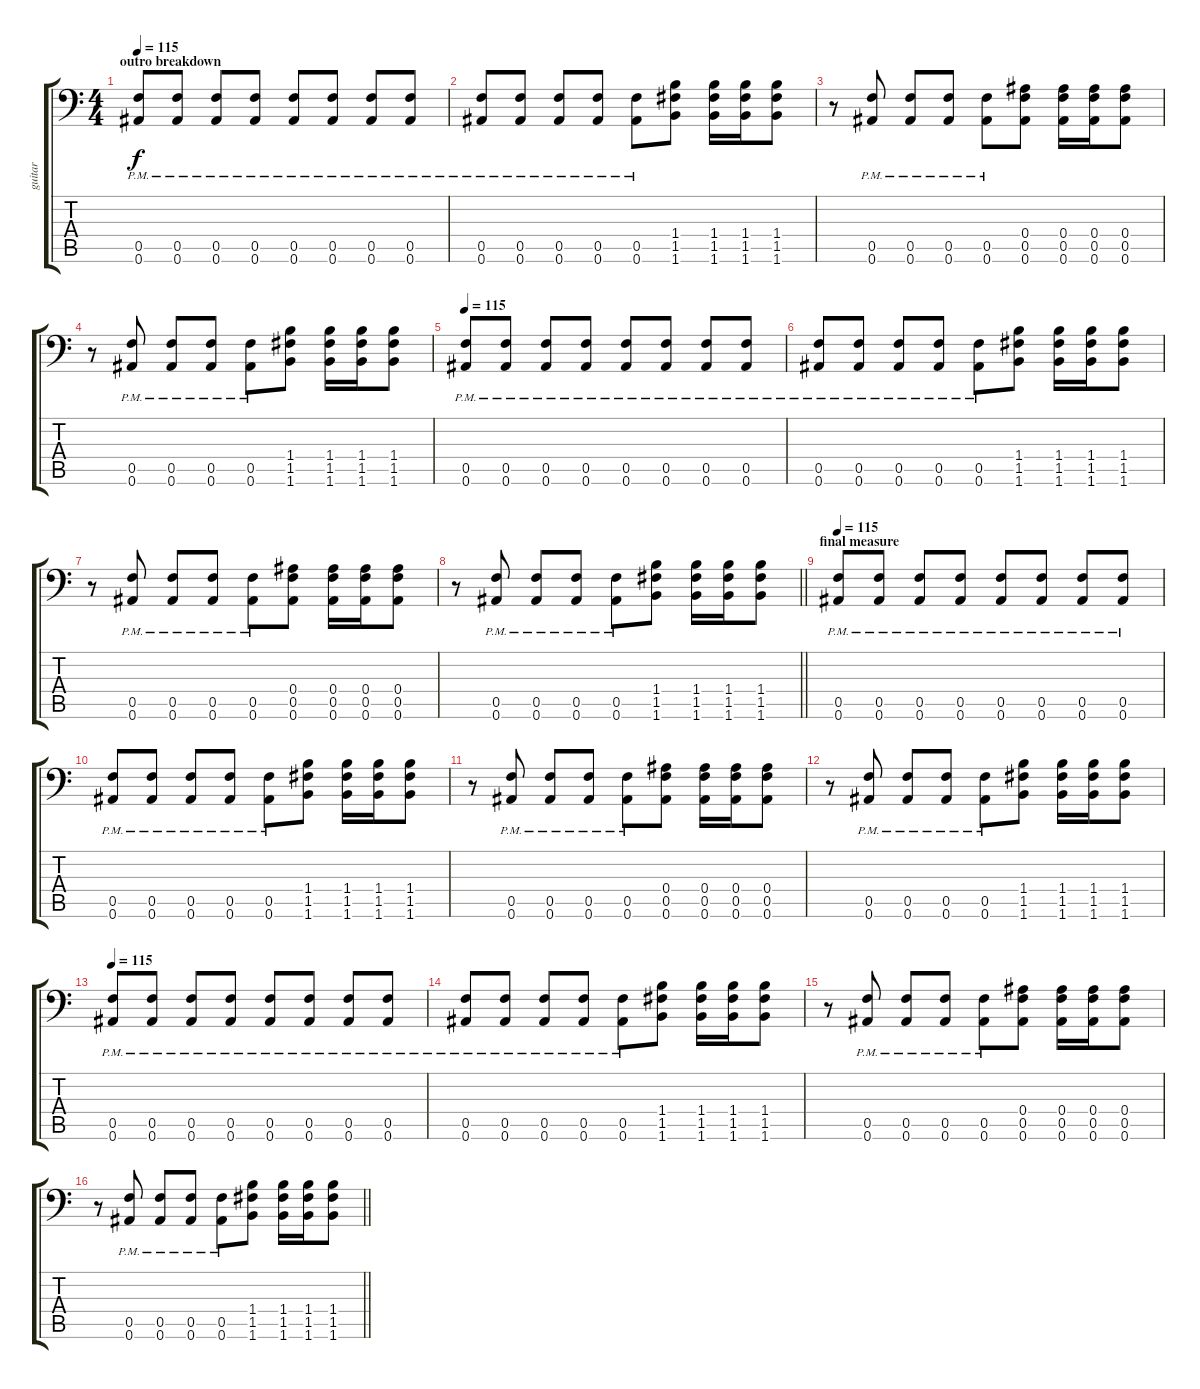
\track ("guitar" "guitar") {instrument distortionguitar}
\staff {score tabs}
\tuning (C4 G3 Eb3 Bb2 F2 Bb1) {hide}
\ts (4 4)
\section ("" "outro breakdown")
\tempo 110
\tempo 115
\clef f4
\ks c
(0.5{pm} 0.6{pm}).8{dy f} (0.5{pm} 0.6{pm}).8 (0.5{pm} 0.6{pm}).8 (0.5{pm} 0.6{pm}).8 (0.5{pm} 0.6{pm}).8 (0.5{pm} 0.6{pm}).8 (0.5{pm} 0.6{pm}).8 (0.5{pm} 0.6{pm}).8 |
(0.5{pm} 0.6{pm}).8 (0.5{pm} 0.6{pm}).8 (0.5{pm} 0.6{pm}).8 (0.5{pm} 0.6{pm}).8 (0.5{pm} 0.6{pm}).8 (1.4 1.5 1.6).8 (1.4 1.5 1.6).16 (1.4 1.5 1.6).16 (1.4 1.5 1.6).8 |
r.8 (0.5{pm} 0.6{pm}).8 (0.5{pm} 0.6{pm}).8 (0.5{pm} 0.6{pm}).8 (0.5{pm} 0.6{pm}).8 (0.4 0.5 0.6).8 (0.4 0.5 0.6).16 (0.4 0.5 0.6).16 (0.4 0.5 0.6).8 |
r.8 (0.5{pm} 0.6{pm}).8 (0.5{pm} 0.6{pm}).8 (0.5{pm} 0.6{pm}).8 (0.5{pm} 0.6{pm}).8 (1.4 1.5 1.6).8 (1.4 1.5 1.6).16 (1.4 1.5 1.6).16 (1.4 1.5 1.6).8 |
\tempo 115
(0.5{pm} 0.6{pm}).8 (0.5{pm} 0.6{pm}).8 (0.5{pm} 0.6{pm}).8 (0.5{pm} 0.6{pm}).8 (0.5{pm} 0.6{pm}).8 (0.5{pm} 0.6{pm}).8 (0.5{pm} 0.6{pm}).8 (0.5{pm} 0.6{pm}).8 |
(0.5{pm} 0.6{pm}).8 (0.5{pm} 0.6{pm}).8 (0.5{pm} 0.6{pm}).8 (0.5{pm} 0.6{pm}).8 (0.5{pm} 0.6{pm}).8 (1.4 1.5 1.6).8 (1.4 1.5 1.6).16 (1.4 1.5 1.6).16 (1.4 1.5 1.6).8 |
r.8 (0.5{pm} 0.6{pm}).8 (0.5{pm} 0.6{pm}).8 (0.5{pm} 0.6{pm}).8 (0.5{pm} 0.6{pm}).8 (0.4 0.5 0.6).8 (0.4 0.5 0.6).16 (0.4 0.5 0.6).16 (0.4 0.5 0.6).8 |
\barLineRight lightlight
r.8 (0.5{pm} 0.6{pm}).8 (0.5{pm} 0.6{pm}).8 (0.5{pm} 0.6{pm}).8 (0.5{pm} 0.6{pm}).8 (1.4 1.5 1.6).8 (1.4 1.5 1.6).16 (1.4 1.5 1.6).16 (1.4 1.5 1.6).8 |
\section ("" "final measure")
\tempo 110
\tempo 115
(0.5{pm} 0.6{pm}).8 (0.5{pm} 0.6{pm}).8 (0.5{pm} 0.6{pm}).8 (0.5{pm} 0.6{pm}).8 (0.5{pm} 0.6{pm}).8 (0.5{pm} 0.6{pm}).8 (0.5{pm} 0.6{pm}).8 (0.5{pm} 0.6{pm}).8 |
(0.5{pm} 0.6{pm}).8 (0.5{pm} 0.6{pm}).8 (0.5{pm} 0.6{pm}).8 (0.5{pm} 0.6{pm}).8 (0.5{pm} 0.6{pm}).8 (1.4 1.5 1.6).8 (1.4 1.5 1.6).16 (1.4 1.5 1.6).16 (1.4 1.5 1.6).8 |
r.8 (0.5{pm} 0.6{pm}).8 (0.5{pm} 0.6{pm}).8 (0.5{pm} 0.6{pm}).8 (0.5{pm} 0.6{pm}).8 (0.4 0.5 0.6).8 (0.4 0.5 0.6).16 (0.4 0.5 0.6).16 (0.4 0.5 0.6).8 |
r.8 (0.5{pm} 0.6{pm}).8 (0.5{pm} 0.6{pm}).8 (0.5{pm} 0.6{pm}).8 (0.5{pm} 0.6{pm}).8 (1.4 1.5 1.6).8 (1.4 1.5 1.6).16 (1.4 1.5 1.6).16 (1.4 1.5 1.6).8 |
\tempo 115
(0.5{pm} 0.6{pm}).8 (0.5{pm} 0.6{pm}).8 (0.5{pm} 0.6{pm}).8 (0.5{pm} 0.6{pm}).8 (0.5{pm} 0.6{pm}).8 (0.5{pm} 0.6{pm}).8 (0.5{pm} 0.6{pm}).8 (0.5{pm} 0.6{pm}).8 |
(0.5{pm} 0.6{pm}).8 (0.5{pm} 0.6{pm}).8 (0.5{pm} 0.6{pm}).8 (0.5{pm} 0.6{pm}).8 (0.5{pm} 0.6{pm}).8 (1.4 1.5 1.6).8 (1.4 1.5 1.6).16 (1.4 1.5 1.6).16 (1.4 1.5 1.6).8 |
r.8 (0.5{pm} 0.6{pm}).8 (0.5{pm} 0.6{pm}).8 (0.5{pm} 0.6{pm}).8 (0.5{pm} 0.6{pm}).8 (0.4 0.5 0.6).8 (0.4 0.5 0.6).16 (0.4 0.5 0.6).16 (0.4 0.5 0.6).8 |
\barLineRight lightlight
r.8 (0.5{pm} 0.6{pm}).8 (0.5{pm} 0.6{pm}).8 (0.5{pm} 0.6{pm}).8 (0.5{pm} 0.6{pm}).8 (1.4 1.5 1.6).8 (1.4 1.5 1.6).16 (1.4 1.5 1.6).16 (1.4 1.5 1.6).8
